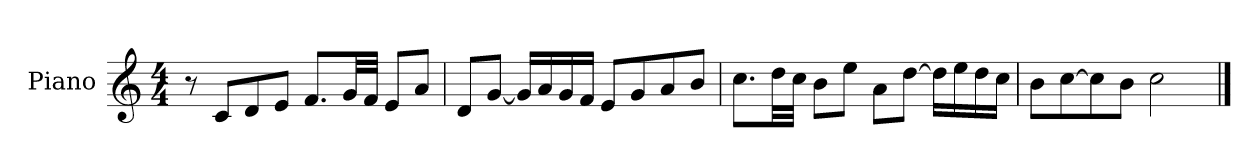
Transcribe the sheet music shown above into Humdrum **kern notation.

**kern
*part1
*staff1
*I"Piano
*I'Pno
*clefG2
*k[]
*C:
*M4/4
=1
8r
8c/L
8d/
8e/J
8.f/L
32g/LL
32f/JJJ
8e/L
8a/J
=2
8d/L
[8g/J
16g/LL]
16a/
16g/
16f/JJ
8e/L
8g/
8a/
8b/J
=3
8.cc\L
32dd\LL
32cc\JJJ
8b\L
8ee\J
8a\L
[8dd\J
16dd\LL]
16ee\
16dd\
16cc\JJ
=4
8b\L
[8cc\
8cc\]
8b\J
2cc\
==
*-
